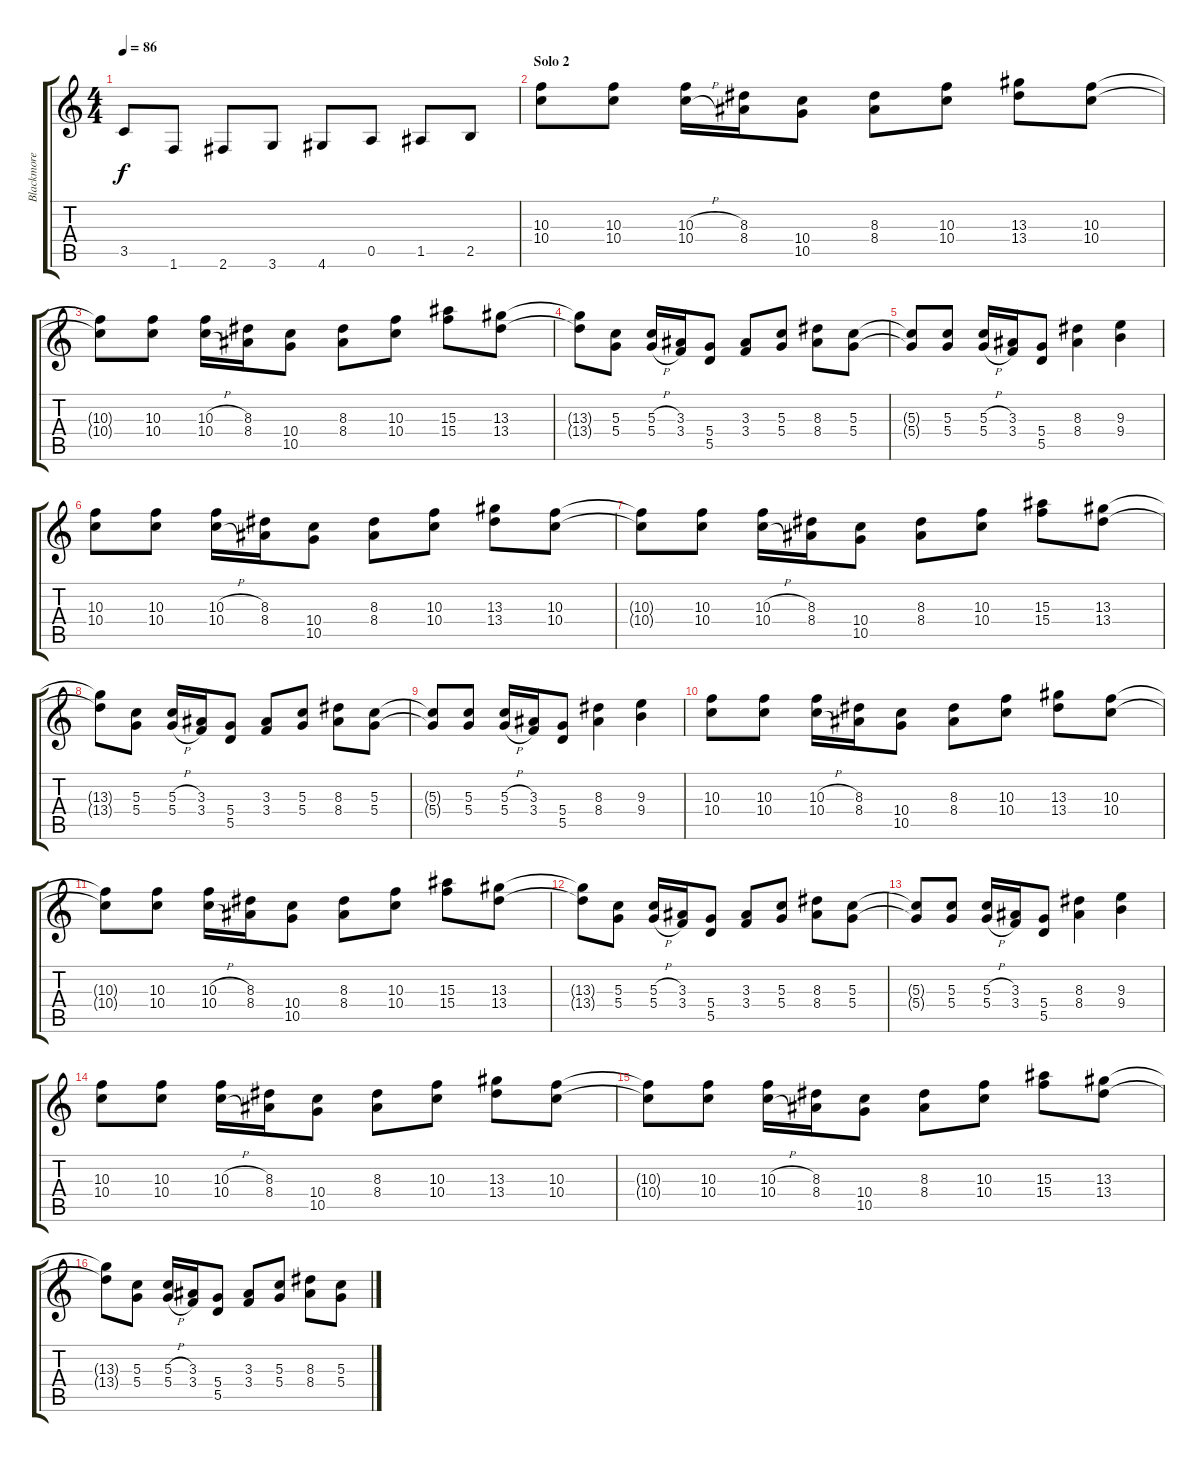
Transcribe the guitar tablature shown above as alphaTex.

\track ("Blackmore rhythm" "Blackmore ") {instrument overdrivenguitar}
\staff {score tabs}
\tuning (E4 B3 G3 D3 A2 E2) {hide}
\ts (4 4)
\tempo 86
\clef g2
\ks c
3.5.8{dy f} 1.6.8 2.6.8 3.6.8 4.6.8 0.5.8 1.5.8 2.5.8 |
\section ("" "Solo 2")
(10.3 10.4).8 (10.3 10.4).8 (10.3{h} 10.4{h}).16 (8.3 8.4).16 (10.4 10.5).8 (8.3 8.4).8 (10.3 10.4).8 (13.3 13.4).8 (10.3 10.4).8 |
(10.3{t} 10.4{t}).8 (10.3 10.4).8 (10.3{h} 10.4{h}).16 (8.3 8.4).16 (10.4 10.5).8 (8.3 8.4).8 (10.3 10.4).8 (15.3 15.4).8 (13.3 13.4).8 |
(13.3{t} 13.4{t}).8 (5.3 5.4).8 (5.3{h} 5.4{h}).16 (3.3 3.4).16 (5.4 5.5).8 (3.3 3.4).8 (5.3 5.4).8 (8.3 8.4).8 (5.3 5.4).8 |
(5.3{t} 5.4{t}).8 (5.3 5.4).8 (5.3{h} 5.4{h}).16 (3.3 3.4).16 (5.4 5.5).8 (8.3 8.4).4 (9.3 9.4).4 |
(10.3 10.4).8 (10.3 10.4).8 (10.3{h} 10.4{h}).16 (8.3 8.4).16 (10.4 10.5).8 (8.3 8.4).8 (10.3 10.4).8 (13.3 13.4).8 (10.3 10.4).8 |
(10.3{t} 10.4{t}).8 (10.3 10.4).8 (10.3{h} 10.4{h}).16 (8.3 8.4).16 (10.4 10.5).8 (8.3 8.4).8 (10.3 10.4).8 (15.3 15.4).8 (13.3 13.4).8 |
(13.3{t} 13.4{t}).8 (5.3 5.4).8 (5.3{h} 5.4{h}).16 (3.3 3.4).16 (5.4 5.5).8 (3.3 3.4).8 (5.3 5.4).8 (8.3 8.4).8 (5.3 5.4).8 |
(5.3{t} 5.4{t}).8 (5.3 5.4).8 (5.3{h} 5.4{h}).16 (3.3 3.4).16 (5.4 5.5).8 (8.3 8.4).4 (9.3 9.4).4 |
(10.3 10.4).8 (10.3 10.4).8 (10.3{h} 10.4{h}).16 (8.3 8.4).16 (10.4 10.5).8 (8.3 8.4).8 (10.3 10.4).8 (13.3 13.4).8 (10.3 10.4).8 |
(10.3{t} 10.4{t}).8 (10.3 10.4).8 (10.3{h} 10.4{h}).16 (8.3 8.4).16 (10.4 10.5).8 (8.3 8.4).8 (10.3 10.4).8 (15.3 15.4).8 (13.3 13.4).8 |
(13.3{t} 13.4{t}).8 (5.3 5.4).8 (5.3{h} 5.4{h}).16 (3.3 3.4).16 (5.4 5.5).8 (3.3 3.4).8 (5.3 5.4).8 (8.3 8.4).8 (5.3 5.4).8 |
(5.3{t} 5.4{t}).8 (5.3 5.4).8 (5.3{h} 5.4{h}).16 (3.3 3.4).16 (5.4 5.5).8 (8.3 8.4).4 (9.3 9.4).4 |
(10.3 10.4).8 (10.3 10.4).8 (10.3{h} 10.4{h}).16 (8.3 8.4).16 (10.4 10.5).8 (8.3 8.4).8 (10.3 10.4).8 (13.3 13.4).8 (10.3 10.4).8 |
(10.3{t} 10.4{t}).8 (10.3 10.4).8 (10.3{h} 10.4{h}).16 (8.3 8.4).16 (10.4 10.5).8 (8.3 8.4).8 (10.3 10.4).8 (15.3 15.4).8 (13.3 13.4).8 |
(13.3{t} 13.4{t}).8 (5.3 5.4).8 (5.3{h} 5.4{h}).16 (3.3 3.4).16 (5.4 5.5).8 (3.3 3.4).8 (5.3 5.4).8 (8.3 8.4).8 (5.3 5.4).8
